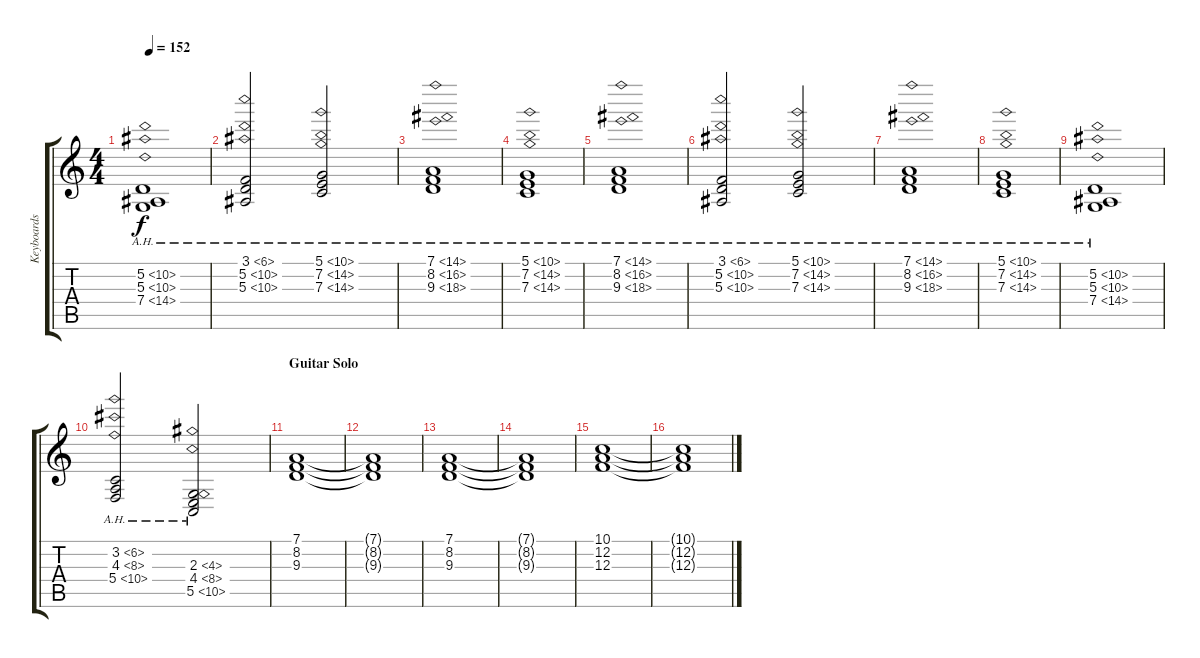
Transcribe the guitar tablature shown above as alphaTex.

\track ("Keyboards" "Keyboards") {instrument stringensemble1}
\staff {score tabs}
\tuning (D4 A3 F3 C3 G2 D2) {hide}
\ts (4 4)
\tempo 152
\clef g2
\ks c
(5.2{ah 5} 5.3{ah 5} 7.4{ah 7}).1{dy f} |
(3.1{ah 3} 5.2{ah 5} 5.3{ah 5}).2 (5.1{ah 5} 7.2{ah 7} 7.3{ah 7}).2 |
(7.1{ah 7} 8.2{ah 8} 9.3{ah 9}).1 |
(5.1{ah 5} 7.2{ah 7} 7.3{ah 7}).1 |
(7.1{ah 7} 8.2{ah 8} 9.3{ah 9}).1 |
(3.1{ah 3} 5.2{ah 5} 5.3{ah 5}).2 (5.1{ah 5} 7.2{ah 7} 7.3{ah 7}).2 |
(7.1{ah 7} 8.2{ah 8} 9.3{ah 9}).1 |
(5.1{ah 5} 7.2{ah 7} 7.3{ah 7}).1 |
(5.2{ah 5} 5.3{ah 5} 7.4{ah 7}).1 |
(3.2{ah 3} 4.3{ah 4} 5.4{ah 5}).2 (2.3{ah 2} 4.4{ah 4} 5.5{ah 5}).2 |
\section ("" "Guitar Solo")
(7.1 8.2 9.3).1 |
(7.1{t} 8.2{t} 9.3{t}).1 |
(7.1 8.2 9.3).1 |
(7.1{t} 8.2{t} 9.3{t}).1 |
(10.1 12.2 12.3).1 |
(10.1{t} 12.2{t} 12.3{t}).1
